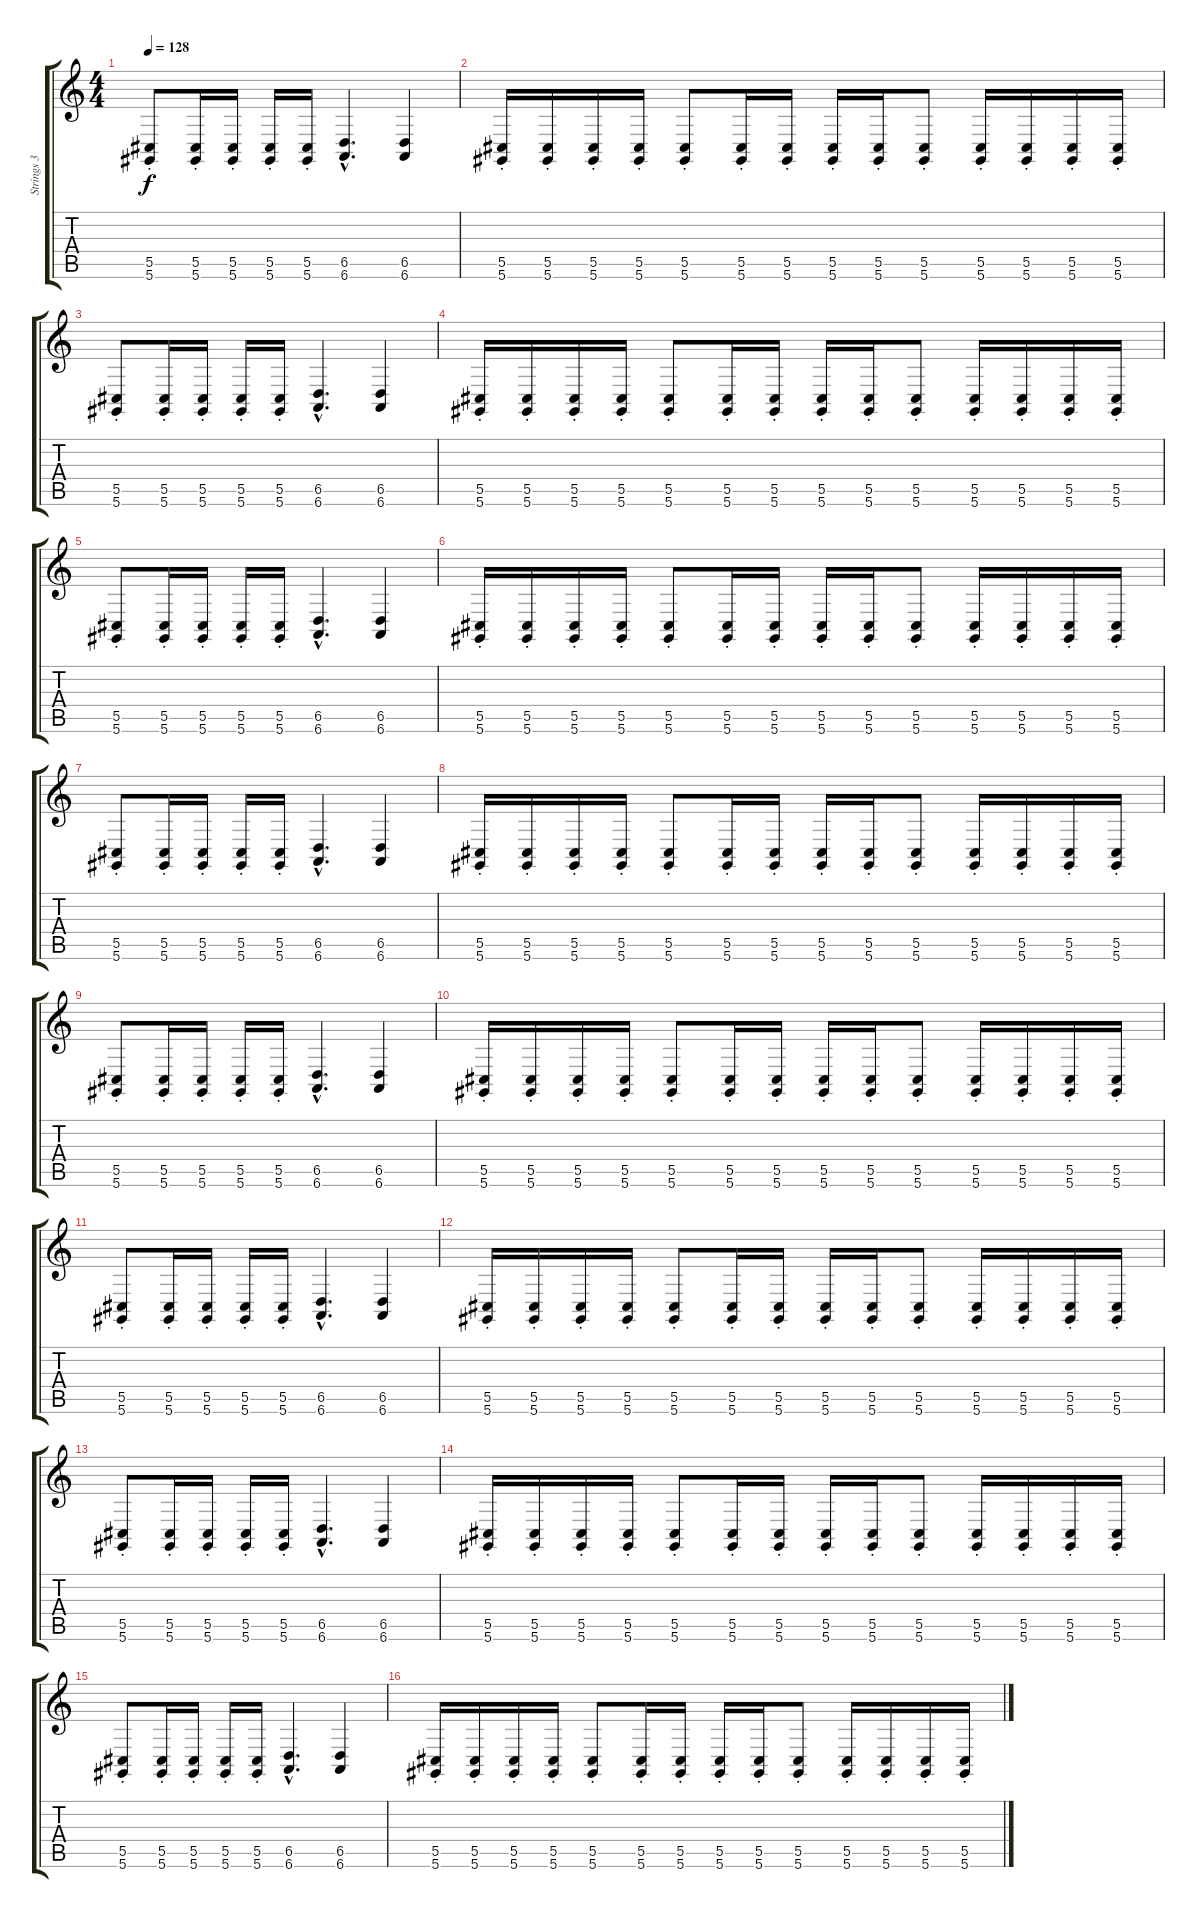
\track ("Strings 3" "Strings 3") {instrument stringensemble2}
\staff {score tabs}
\tuning (Eb4 Bb3 Gb3 Db3 Ab2 Eb2) {hide}
\ts (4 4)
\tempo 128
\clef g2
\ks c
(5.5{st} 5.6{st}).8{dy f} (5.5{st} 5.6{st}).16 (5.5{st} 5.6{st}).16 (5.5{st} 5.6{st}).16 (5.5{st} 5.6{st}).16 (6.5{hac} 6.6{hac}).4{d} (6.5 6.6).4 |
(5.5{st} 5.6{st}).16 (5.5{st} 5.6{st}).16 (5.5{st} 5.6{st}).16 (5.5{st} 5.6{st}).16 (5.5{st} 5.6{st}).8 (5.5{st} 5.6{st}).16 (5.5{st} 5.6{st}).16 (5.5{st} 5.6{st}).16 (5.5{st} 5.6{st}).16 (5.5{st} 5.6{st}).8 (5.5{st} 5.6{st}).16 (5.5{st} 5.6{st}).16 (5.5{st} 5.6{st}).16 (5.5{st} 5.6{st}).16 |
(5.5{st} 5.6{st}).8 (5.5{st} 5.6{st}).16 (5.5{st} 5.6{st}).16 (5.5{st} 5.6{st}).16 (5.5{st} 5.6{st}).16 (6.5{hac} 6.6{hac}).4{d} (6.5 6.6).4 |
(5.5{st} 5.6{st}).16 (5.5{st} 5.6{st}).16 (5.5{st} 5.6{st}).16 (5.5{st} 5.6{st}).16 (5.5{st} 5.6{st}).8 (5.5{st} 5.6{st}).16 (5.5{st} 5.6{st}).16 (5.5{st} 5.6{st}).16 (5.5{st} 5.6{st}).16 (5.5{st} 5.6{st}).8 (5.5{st} 5.6{st}).16 (5.5{st} 5.6{st}).16 (5.5{st} 5.6{st}).16 (5.5{st} 5.6{st}).16 |
(5.5{st} 5.6{st}).8 (5.5{st} 5.6{st}).16 (5.5{st} 5.6{st}).16 (5.5{st} 5.6{st}).16 (5.5{st} 5.6{st}).16 (6.5{hac} 6.6{hac}).4{d} (6.5 6.6).4 |
(5.5{st} 5.6{st}).16 (5.5{st} 5.6{st}).16 (5.5{st} 5.6{st}).16 (5.5{st} 5.6{st}).16 (5.5{st} 5.6{st}).8 (5.5{st} 5.6{st}).16 (5.5{st} 5.6{st}).16 (5.5{st} 5.6{st}).16 (5.5{st} 5.6{st}).16 (5.5{st} 5.6{st}).8 (5.5{st} 5.6{st}).16 (5.5{st} 5.6{st}).16 (5.5{st} 5.6{st}).16 (5.5{st} 5.6{st}).16 |
(5.5{st} 5.6{st}).8 (5.5{st} 5.6{st}).16 (5.5{st} 5.6{st}).16 (5.5{st} 5.6{st}).16 (5.5{st} 5.6{st}).16 (6.5{hac} 6.6{hac}).4{d} (6.5 6.6).4 |
(5.5{st} 5.6{st}).16 (5.5{st} 5.6{st}).16 (5.5{st} 5.6{st}).16 (5.5{st} 5.6{st}).16 (5.5{st} 5.6{st}).8 (5.5{st} 5.6{st}).16 (5.5{st} 5.6{st}).16 (5.5{st} 5.6{st}).16 (5.5{st} 5.6{st}).16 (5.5{st} 5.6{st}).8 (5.5{st} 5.6{st}).16 (5.5{st} 5.6{st}).16 (5.5{st} 5.6{st}).16 (5.5{st} 5.6{st}).16 |
(5.5{st} 5.6{st}).8 (5.5{st} 5.6{st}).16 (5.5{st} 5.6{st}).16 (5.5{st} 5.6{st}).16 (5.5{st} 5.6{st}).16 (6.5{hac} 6.6{hac}).4{d} (6.5 6.6).4 |
(5.5{st} 5.6{st}).16{volume 13} (5.5{st} 5.6{st}).16 (5.5{st} 5.6{st}).16 (5.5{st} 5.6{st}).16 (5.5{st} 5.6{st}).8 (5.5{st} 5.6{st}).16 (5.5{st} 5.6{st}).16 (5.5{st} 5.6{st}).16 (5.5{st} 5.6{st}).16 (5.5{st} 5.6{st}).8 (5.5{st} 5.6{st}).16 (5.5{st} 5.6{st}).16 (5.5{st} 5.6{st}).16 (5.5{st} 5.6{st}).16 |
(5.5{st} 5.6{st}).8 (5.5{st} 5.6{st}).16 (5.5{st} 5.6{st}).16 (5.5{st} 5.6{st}).16 (5.5{st} 5.6{st}).16 (6.5{hac} 6.6{hac}).4{d} (6.5 6.6).4 |
(5.5{st} 5.6{st}).16 (5.5{st} 5.6{st}).16 (5.5{st} 5.6{st}).16 (5.5{st} 5.6{st}).16 (5.5{st} 5.6{st}).8 (5.5{st} 5.6{st}).16 (5.5{st} 5.6{st}).16 (5.5{st} 5.6{st}).16 (5.5{st} 5.6{st}).16 (5.5{st} 5.6{st}).8 (5.5{st} 5.6{st}).16 (5.5{st} 5.6{st}).16 (5.5{st} 5.6{st}).16 (5.5{st} 5.6{st}).16 |
(5.5{st} 5.6{st}).8 (5.5{st} 5.6{st}).16 (5.5{st} 5.6{st}).16 (5.5{st} 5.6{st}).16 (5.5{st} 5.6{st}).16 (6.5{hac} 6.6{hac}).4{d} (6.5 6.6).4 |
(5.5{st} 5.6{st}).16{volume 10} (5.5{st} 5.6{st}).16 (5.5{st} 5.6{st}).16 (5.5{st} 5.6{st}).16 (5.5{st} 5.6{st}).8 (5.5{st} 5.6{st}).16 (5.5{st} 5.6{st}).16 (5.5{st} 5.6{st}).16 (5.5{st} 5.6{st}).16 (5.5{st} 5.6{st}).8 (5.5{st} 5.6{st}).16 (5.5{st} 5.6{st}).16 (5.5{st} 5.6{st}).16 (5.5{st} 5.6{st}).16 |
(5.5{st} 5.6{st}).8 (5.5{st} 5.6{st}).16 (5.5{st} 5.6{st}).16 (5.5{st} 5.6{st}).16 (5.5{st} 5.6{st}).16 (6.5{hac} 6.6{hac}).4{d} (6.5 6.6).4 |
(5.5{st} 5.6{st}).16 (5.5{st} 5.6{st}).16 (5.5{st} 5.6{st}).16 (5.5{st} 5.6{st}).16 (5.5{st} 5.6{st}).8 (5.5{st} 5.6{st}).16 (5.5{st} 5.6{st}).16 (5.5{st} 5.6{st}).16 (5.5{st} 5.6{st}).16 (5.5{st} 5.6{st}).8 (5.5{st} 5.6{st}).16 (5.5{st} 5.6{st}).16 (5.5{st} 5.6{st}).16 (5.5{st} 5.6{st}).16
